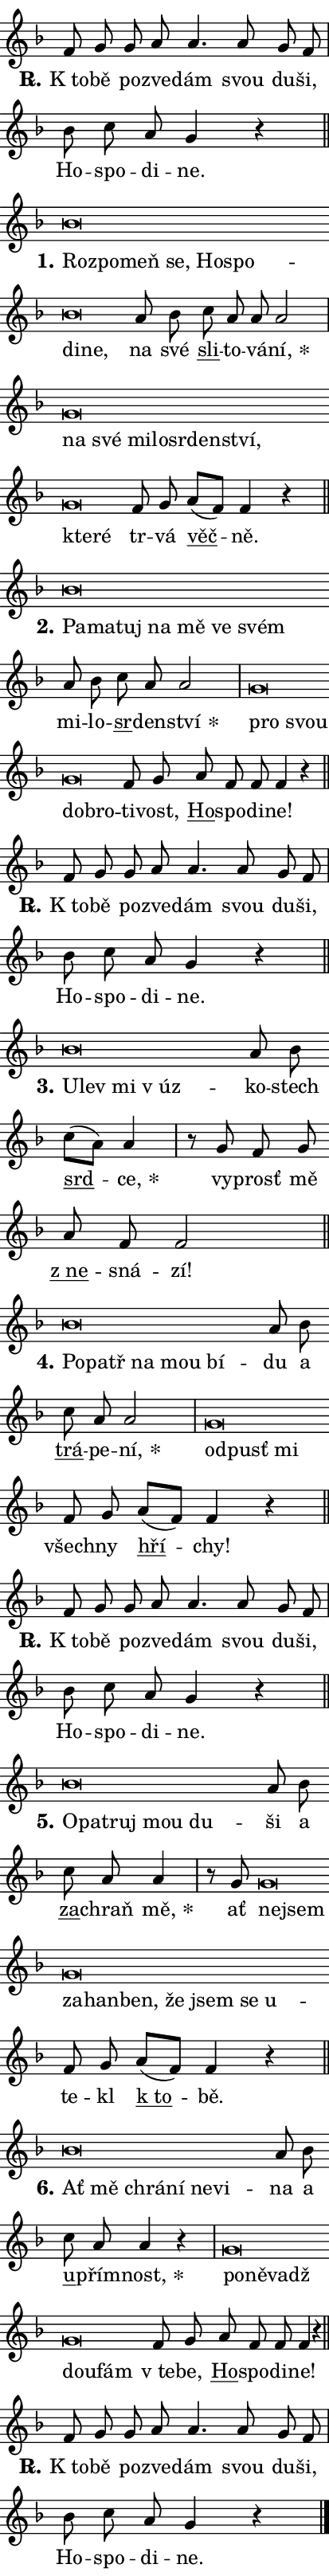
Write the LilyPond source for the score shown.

\version "2.22.1"
\header { tagline = "" }
\paper {
  indent = 0\cm
  top-margin = 0\cm
  right-margin = 0\cm
  bottom-margin = 0\cm
  left-margin = 0\cm
  paper-width = 7\cm
  page-breaking = #ly:one-page-breaking
  system-system-spacing.basic-distance = #11
  score-system-spacing.basic-distance = #11.3
  ragged-last = ##f
}


%% Author: Thomas Morley
%% https://lists.gnu.org/archive/html/lilypond-user/2020-05/msg00002.html
#(define (line-position grob)
"Returns position of @var[grob} in current system:
   @code{'start}, if at first time-step
   @code{'end}, if at last time-step
   @code{'middle} otherwise
"
  (let* ((col (ly:item-get-column grob))
         (ln (ly:grob-object col 'left-neighbor))
         (rn (ly:grob-object col 'right-neighbor))
         (col-to-check-left (if (ly:grob? ln) ln col))
         (col-to-check-right (if (ly:grob? rn) rn col))
         (break-dir-left
           (and
             (ly:grob-property col-to-check-left 'non-musical #f)
             (ly:item-break-dir col-to-check-left)))
         (break-dir-right
           (and
             (ly:grob-property col-to-check-right 'non-musical #f)
             (ly:item-break-dir col-to-check-right))))
        (cond ((eqv? 1 break-dir-left) 'start)
              ((eqv? -1 break-dir-right) 'end)
              (else 'middle))))

#(define (tranparent-at-line-position vctor)
  (lambda (grob)
  "Relying on @code{line-position} select the relevant enry from @var{vctor}.
Used to determine transparency,"
    (case (line-position grob)
      ((end) (not (vector-ref vctor 0)))
      ((middle) (not (vector-ref vctor 1)))
      ((start) (not (vector-ref vctor 2))))))

noteHeadBreakVisibility =
#(define-music-function (break-visibility)(vector?)
"Makes @code{NoteHead}s transparent relying on @var{break-visibility}"
#{
  \override NoteHead.transparent =
    #(tranparent-at-line-position break-visibility)
#})

#(define delete-ledgers-for-transparent-note-heads
  (lambda (grob)
    "Reads whether a @code{NoteHead} is transparent.
If so this @code{NoteHead} is removed from @code{'note-heads} from
@var{grob}, which is supposed to be @code{LedgerLineSpanner}.
As a result ledgers are not printed for this @code{NoteHead}"
    (let* ((nhds-array (ly:grob-object grob 'note-heads))
           (nhds-list
             (if (ly:grob-array? nhds-array)
                 (ly:grob-array->list nhds-array)
                 '()))
           ;; Relies on the transparent-property being done before
           ;; Staff.LedgerLineSpanner.after-line-breaking is executed.
           ;; This is fragile ...
           (to-keep
             (remove
               (lambda (nhd)
                 (ly:grob-property nhd 'transparent #f))
               nhds-list)))
      ;; TODO find a better method to iterate over grob-arrays, similiar
      ;; to filter/remove etc for lists
      ;; For now rebuilt from scratch
      (set! (ly:grob-object grob 'note-heads)  '())
      (for-each
        (lambda (nhd)
          (ly:pointer-group-interface::add-grob grob 'note-heads nhd))
        to-keep))))

hideNotes = {
  \noteHeadBreakVisibility #begin-of-line-visible
}
unHideNotes = {
  \noteHeadBreakVisibility #all-visible
}

% work-around for resetting accidentals
% https://lilypond.org/doc/v2.23/Documentation/notation/displaying-rhythms#unmetered-music
cadenzaMeasure = {
  \cadenzaOff
  \partial 1024 s1024
  \cadenzaOn
}

#(define-markup-command (accent layout props text) (markup?)
  "Underline accented syllable"
  (interpret-markup layout props
    #{\markup \override #'(offset . 4.3) \underline { #text }#}))

responsum = \markup \concat {
  "R" \hspace #-1.05 \path #0.1 #'((moveto 0 0.07) (lineto 0.9 0.8)) \hspace #0.05 "."
}

\layout {
    \context {
        \Staff
        \remove "Time_signature_engraver"
        \override LedgerLineSpanner.after-line-breaking = #delete-ledgers-for-transparent-note-heads
    }
    \context {
        \Voice {
            \override NoteHead.output-attributes = #'((class . "notehead"))
            \override Hairpin.height = #0.55
        }
    }
    \context {
        \Lyrics {
            \override StanzaNumber.output-attributes = #'((class . "stanzanumber"))
            \override LyricSpace.minimum-distance = #0.9
            \override LyricText.font-name = #"TeX Gyre Schola"
            \override LyricText.font-size = 1
            \override StanzaNumber.font-name = #"TeX Gyre Schola Bold"
            \override StanzaNumber.font-size = 1
        }
    }
}

% magnetic-lyrics.ily
%
%   written by
%     Jean Abou Samra <jean@abou-samra.fr>
%     Werner Lemberg <wl@gnu.org>
%
%   adapted by
%     Jiri Hon <jiri.hon@gmail.com>
%
% Version 2022-Apr-15

% https://www.mail-archive.com/lilypond-user@gnu.org/msg149350.html

#(define (Left_hyphen_pointer_engraver context)
   "Collect syllable-hyphen-syllable occurrences in lyrics and store
them in properties.  This engraver only looks to the left.  For
example, if the lyrics input is @code{foo -- bar}, it does the
following.

@itemize @bullet
@item
Set the @code{text} property of the @code{LyricHyphen} grob between
@q{foo} and @q{bar} to @code{foo}.

@item
Set the @code{left-hyphen} property of the @code{LyricText} grob with
text @q{foo} to the @code{LyricHyphen} grob between @q{foo} and
@q{bar}.
@end itemize

Use this auxiliary engraver in combination with the
@code{lyric-@/text::@/apply-@/magnetic-@/offset!} hook."
   (let ((hyphen #f)
         (text #f))
     (make-engraver
      (acknowledgers
       ((lyric-syllable-interface engraver grob source-engraver)
        (set! text grob)))
      (end-acknowledgers
       ((lyric-hyphen-interface engraver grob source-engraver)
        ;(when (not (grob::has-interface grob 'lyric-space-interface))
          (set! hyphen grob)));)
      ((stop-translation-timestep engraver)
       (when (and text hyphen)
         (ly:grob-set-object! text 'left-hyphen hyphen))
       (set! text #f)
       (set! hyphen #f)))))

#(define (lyric-text::apply-magnetic-offset! grob)
   "If the space between two syllables is less than the value in
property @code{LyricText@/.details@/.squash-threshold}, move the right
syllable to the left so that it gets concatenated with the left
syllable.

Use this function as a hook for
@code{LyricText@/.after-@/line-@/breaking} if the
@code{Left_@/hyphen_@/pointer_@/engraver} is active."
   (let ((hyphen (ly:grob-object grob 'left-hyphen #f)))
     (when hyphen
       (let ((left-text (ly:spanner-bound hyphen LEFT)))
         (when (grob::has-interface left-text 'lyric-syllable-interface)
           (let* ((common (ly:grob-common-refpoint grob left-text X))
                  (this-x-ext (ly:grob-extent grob common X))
                  (left-x-ext
                   (begin
                     ;; Trigger magnetism for left-text.
                     (ly:grob-property left-text 'after-line-breaking)
                     (ly:grob-extent left-text common X)))
                  ;; `delta` is the gap width between two syllables.
                  (delta (- (interval-start this-x-ext)
                            (interval-end left-x-ext)))
                  (details (ly:grob-property grob 'details))
                  (threshold (assoc-get 'squash-threshold details 0.2)))
             (when (< delta threshold)
               (let* (;; We have to manipulate the input text so that
                      ;; ligatures crossing syllable boundaries are not
                      ;; disabled.  For languages based on the Latin
                      ;; script this is essentially a beautification.
                      ;; However, for non-Western scripts it can be a
                      ;; necessity.
                      (lt (ly:grob-property left-text 'text))
                      (rt (ly:grob-property grob 'text))
                      (is-space (grob::has-interface hyphen 'lyric-space-interface))
                      (space (if is-space " " ""))
                      (space-markup (grob-interpret-markup grob " "))
                      (space-size (interval-length (ly:stencil-extent space-markup X)))
                      (extra-delta (if is-space space-size 0))
                      ;; Append new syllable.
                      (ltrt-space (if (and (string? lt) (string? rt))
                                (string-append lt space rt)
                                (make-concat-markup (list lt space rt))))
                      ;; Right-align `ltrt` to the right side.
                      (ltrt-space-markup (grob-interpret-markup
                               grob
                               (make-translate-markup
                                (cons (interval-length this-x-ext) 0)
                                (make-right-align-markup ltrt-space)))))
                 (begin
                   ;; Don't print `left-text`.
                   (ly:grob-set-property! left-text 'stencil #f)
                   ;; Set text and stencil (which holds all collected
                   ;; syllables so far) and shift it to the left.
                   (ly:grob-set-property! grob 'text ltrt-space)
                   (ly:grob-set-property! grob 'stencil ltrt-space-markup)
                   (ly:grob-translate-axis! grob (- (- delta extra-delta)) X))))))))))


#(define (lyric-hyphen::displace-bounds-first grob)
   ;; Make very sure this callback isn't triggered too early.
   (let ((left (ly:spanner-bound grob LEFT))
         (right (ly:spanner-bound grob RIGHT)))
     (ly:grob-property left 'after-line-breaking)
     (ly:grob-property right 'after-line-breaking)
     (ly:lyric-hyphen::print grob)))

squashThreshold = #0.4

\layout {
  \context {
    \Lyrics
    \consists #Left_hyphen_pointer_engraver
    \override LyricText.after-line-breaking =
      #lyric-text::apply-magnetic-offset!
    \override LyricHyphen.stencil = #lyric-hyphen::displace-bounds-first
    \override LyricText.details.squash-threshold = \squashThreshold
    \override LyricHyphen.minimum-distance = 0
    \override LyricHyphen.minimum-length = \squashThreshold
  }
}

squash = \override LyricText.details.squash-threshold = 9999
unSquash = \override LyricText.details.squash-threshold = \squashThreshold

left = \override LyricText.self-alignment-X = #LEFT
unLeft = \revert LyricText.self-alignment-X

starOffset = #(lambda (grob) 
                (let ((x_offset (ly:self-alignment-interface::aligned-on-x-parent grob)))
                  (if (= x_offset 0) 0 (+ x_offset 1.2))))

star = #(define-music-function (syllable)(string?)
"Append star separator at the end of a syllable"
#{
  \once \override LyricText.X-offset = #starOffset
  \lyricmode { \markup {
    #syllable
    \override #'((font-name . "TeX Gyre Schola Bold")) \hspace #0.2 \lower #0.65 \larger "*"
  } }
#})

starAccent = #(define-music-function (syllable)(string?)
"Append star separator at the end of a syllable and make accent"
#{
  \once \override LyricText.X-offset = #starOffset
  \lyricmode { \markup {
    \accent #syllable
    \override #'((font-name . "TeX Gyre Schola Bold")) \hspace #0.2 \lower #0.65 \larger "*"
  } }
#})

breath = #(define-music-function (syllable)(string?)
"Append breathing indicator at the end of a syllable"
#{
  \lyricmode { \markup { #syllable "+" } }
#})

optionalBreath = #(define-music-function (syllable)(string?)
"Append optional breathing indicator at the end of a syllable"
#{
  \lyricmode { \markup { #syllable "(+)" } }
#})


\score {
    <<
        \new Voice = "melody" { \cadenzaOn \key f \major \relative { f'8 g \bar "" g a a4. \bar "" a8 g f \cadenzaMeasure \bar "|" bes c a g4 r \cadenzaMeasure \bar "||" \break } }
        \new Lyrics \lyricsto "melody" { \lyricmode { \set stanza = \responsum
"K to" -- bě po -- zve -- dám svou du -- ši, Ho -- spo -- di -- ne. } }
    >>
    \layout {}
}

\score {
    <<
        \new Voice = "melody" { \cadenzaOn \key f \major \relative { bes'\breve*1/16 \hideNotes \breve*1/16 \bar "" \breve*1/16 \bar "" \breve*1/16 \bar "" \breve*1/16 \bar "" \breve*1/16 \bar "" \breve*1/16 \breve*1/16 \bar "" \unHideNotes a8 bes \bar "" c a a a2 \cadenzaMeasure \bar "|" g\breve*1/16 \hideNotes \breve*1/16 \bar "" \breve*1/16 \bar "" \breve*1/16 \bar "" \breve*1/16 \bar "" \breve*1/16 \bar "" \breve*1/16 \bar "" \breve*1/16 \breve*1/16 \bar "" \unHideNotes f8 g \bar "" a[( f)] f4 r \cadenzaMeasure \bar "||" \break } }
        \new Lyrics \lyricsto "melody" { \lyricmode { \set stanza = "1."
\left Roz -- \squash po -- meň se, Ho -- spo -- di -- ne, \unLeft \unSquash na své \markup \accent sli -- to -- vá -- \star ní, \left na \squash své mi -- lo -- sr -- den -- ství, kte -- ré \unLeft \unSquash tr -- vá \markup \accent věč -- ně. } }
    >>
    \layout {}
}

\score {
    <<
        \new Voice = "melody" { \cadenzaOn \key f \major \relative { bes'\breve*1/16 \hideNotes \breve*1/16 \bar "" \breve*1/16 \bar "" \breve*1/16 \bar "" \breve*1/16 \bar "" \breve*1/16 \breve*1/16 \bar "" \unHideNotes a8 bes \bar "" c a a2 \cadenzaMeasure \bar "|" g\breve*1/16 \hideNotes \breve*1/16 \bar "" \breve*1/16 \breve*1/16 \bar "" \unHideNotes f8 g \bar "" a f f f4 r \cadenzaMeasure \bar "||" \break } }
        \new Lyrics \lyricsto "melody" { \lyricmode { \set stanza = "2."
\left Pa -- \squash ma -- tuj na mě ve svém \unLeft \unSquash mi -- lo -- \markup \accent sr -- den -- \star ství \left pro \squash svou dob -- ro -- \unLeft \unSquash ti -- vost, \markup \accent Ho -- spo -- di -- ne! } }
    >>
    \layout {}
}

\score {
    <<
        \new Voice = "melody" { \cadenzaOn \key f \major \relative { f'8 g \bar "" g a a4. \bar "" a8 g f \cadenzaMeasure \bar "|" bes c a g4 r \cadenzaMeasure \bar "||" \break } }
        \new Lyrics \lyricsto "melody" { \lyricmode { \set stanza = \responsum
"K to" -- bě po -- zve -- dám svou du -- ši, Ho -- spo -- di -- ne. } }
    >>
    \layout {}
}

\score {
    <<
        \new Voice = "melody" { \cadenzaOn \key f \major \relative { bes'\breve*1/16 \hideNotes \breve*1/16 \bar "" \breve*1/16 \breve*1/16 \bar "" \unHideNotes a8 bes \bar "" c[( a)] a4 \cadenzaMeasure \bar "|" r8 g f8 g \bar "" a f f2 \cadenzaMeasure \bar "||" \break } }
        \new Lyrics \lyricsto "melody" { \lyricmode { \set stanza = "3."
\left U -- \squash lev mi "v úz" -- \unLeft \unSquash ko -- stech \markup \accent srd -- \star ce, vy -- prosť mě \markup \accent "z ne" -- sná -- zí! } }
    >>
    \layout {}
}

\score {
    <<
        \new Voice = "melody" { \cadenzaOn \key f \major \relative { bes'\breve*1/16 \hideNotes \breve*1/16 \bar "" \breve*1/16 \bar "" \breve*1/16 \breve*1/16 \bar "" \unHideNotes a8 bes \bar "" c a a2 \cadenzaMeasure \bar "|" g\breve*1/16 \hideNotes \breve*1/16 \breve*1/16 \bar "" \unHideNotes f8 g \bar "" a[( f)] f4 r \cadenzaMeasure \bar "||" \break } }
        \new Lyrics \lyricsto "melody" { \lyricmode { \set stanza = "4."
\left Po -- \squash patř na mou bí -- \unLeft \unSquash du a \markup \accent trá -- pe -- \star ní, \left od -- \squash pusť mi \unLeft \unSquash všech -- ny \markup \accent hří -- chy! } }
    >>
    \layout {}
}

\score {
    <<
        \new Voice = "melody" { \cadenzaOn \key f \major \relative { f'8 g \bar "" g a a4. \bar "" a8 g f \cadenzaMeasure \bar "|" bes c a g4 r \cadenzaMeasure \bar "||" \break } }
        \new Lyrics \lyricsto "melody" { \lyricmode { \set stanza = \responsum
"K to" -- bě po -- zve -- dám svou du -- ši, Ho -- spo -- di -- ne. } }
    >>
    \layout {}
}

\score {
    <<
        \new Voice = "melody" { \cadenzaOn \key f \major \relative { bes'\breve*1/16 \hideNotes \breve*1/16 \bar "" \breve*1/16 \bar "" \breve*1/16 \breve*1/16 \bar "" \unHideNotes a8 bes \bar "" c a a4 \cadenzaMeasure \bar "|" r8 g8 g\breve*1/16 \hideNotes \breve*1/16 \bar "" \breve*1/16 \bar "" \breve*1/16 \bar "" \breve*1/16 \bar "" \breve*1/16 \bar "" \breve*1/16 \bar "" \breve*1/16 \breve*1/16 \bar "" \unHideNotes f8 g \bar "" a[( f)] f4 r \cadenzaMeasure \bar "||" \break } }
        \new Lyrics \lyricsto "melody" { \lyricmode { \set stanza = "5."
\left O -- \squash pa -- truj mou du -- \unLeft \unSquash ši a \markup \accent za -- chraň \star mě, ať \left nej -- \squash sem za -- han -- ben, že jsem se u -- \unLeft \unSquash te -- kl \markup \accent "k to" -- bě. } }
    >>
    \layout {}
}

\score {
    <<
        \new Voice = "melody" { \cadenzaOn \key f \major \relative { bes'\breve*1/16 \hideNotes \breve*1/16 \bar "" \breve*1/16 \bar "" \breve*1/16 \bar "" \breve*1/16 \breve*1/16 \bar "" \unHideNotes a8 bes \bar "" c a a4 r \cadenzaMeasure \bar "|" g\breve*1/16 \hideNotes \breve*1/16 \bar "" \breve*1/16 \bar "" \breve*1/16 \breve*1/16 \bar "" \unHideNotes f8 g \bar "" a f f f4 r \cadenzaMeasure \bar "||" \break } }
        \new Lyrics \lyricsto "melody" { \lyricmode { \set stanza = "6."
\left Ať \squash mě chrá -- ní ne -- vi -- \unLeft \unSquash na a \markup \accent u -- přím -- \star nost, \left po -- \squash ně -- vadž dou -- fám \unLeft \unSquash "v te" -- be, \markup \accent Ho -- spo -- di -- ne! } }
    >>
    \layout {}
}

\score {
    <<
        \new Voice = "melody" { \cadenzaOn \key f \major \relative { f'8 g \bar "" g a a4. \bar "" a8 g f \cadenzaMeasure \bar "|" bes c a g4 r \cadenzaMeasure \bar "||" \break } \bar "|." }
        \new Lyrics \lyricsto "melody" { \lyricmode { \set stanza = \responsum
"K to" -- bě po -- zve -- dám svou du -- ši, Ho -- spo -- di -- ne. } }
    >>
    \layout {}
}
